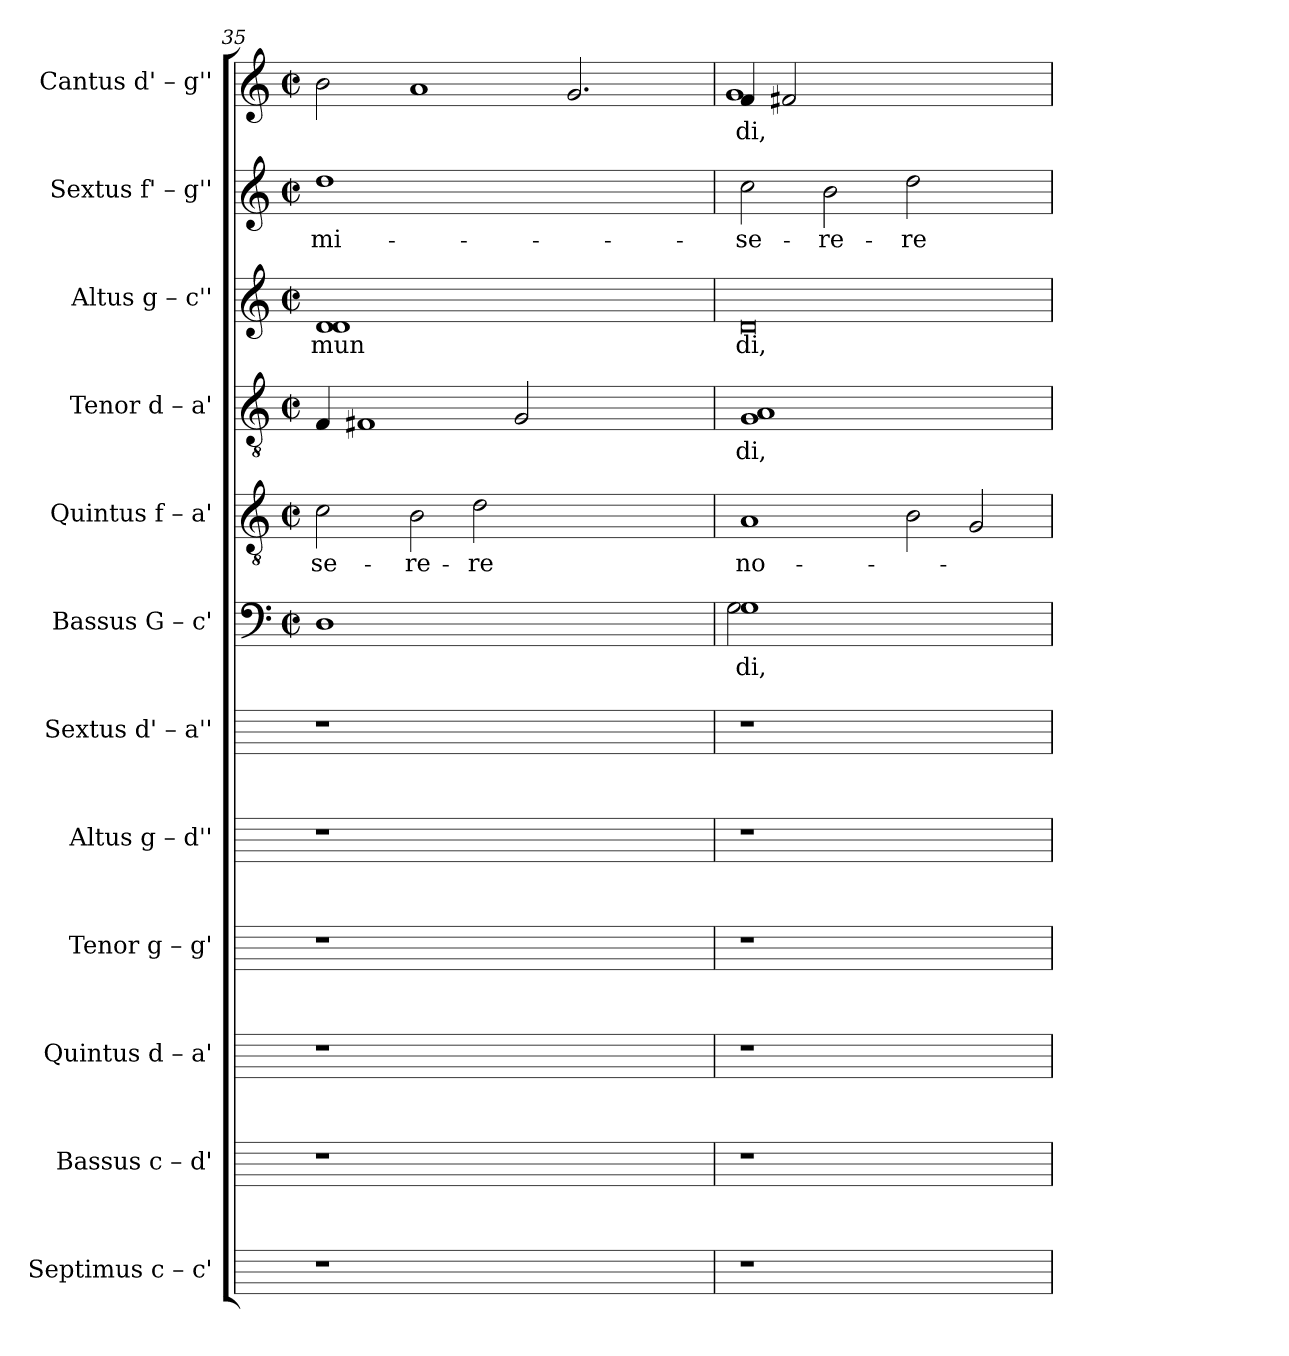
**kern	**kern	**kern	**kern	**kern	**kern	**kern	**text	**kern	**text	**kern	**text	**kern	**text	**kern	**text	**kern	**text
*part12	*part11	*part10	*part9	*part8	*part7	*part6	*part6	*part5	*part5	*part4	*part4	*part3	*part3	*part2	*part2	*part1	*part1
*staff12	*staff11	*staff10	*staff9	*staff8	*staff7	*staff6	*staff6	*staff5	*staff5	*staff4	*staff4	*staff3	*staff3	*staff2	*staff2	*staff1	*staff1
*I"Septimus  c – c'	*I"Bassus  c – d'	*I"Quintus  d – a'	*I"Tenor  g – g'	*I"Altus  g – d''	*I"Sextus  d' – a''	*I"Bassus  G – c'	*	*I"Quintus  f – a'	*	*I"Tenor  d – a'	*	*I"Altus  g – c''	*	*I"Sextus  f' – g''	*	*I"Cantus  d' – g''	*
!!LO:PB:g=z
*	*	*	*	*	*	*clefF4	*	*clefGv2	*	*clefGv2	*	*clefG2	*	*clefG2	*	*clefG2	*
*	*	*	*	*	*	*M2/2	*	*M2/2	*	*M2/2	*	*M2/2	*	*M2/2	*	*M2/2	*
*	*	*	*	*	*	*met(c|)	*	*met(c|)	*	*met(c|)	*	*met(c|)	*	*met(c|)	*	*met(c|)	*
=35	=35	=35	=35	=35	=35	=35	=35	=35	=35	=35	=35	=35	=35	=35	=35	=35	=35
!	!	!	!	!	!	!LO:N:vis=0.	!	!	!LO:LY:b:cj	!	!	!	!LO:LY:b:cj	!	!LO:LY:b:cj	!	!
*	*	*	*	*	*	*^	*	*	*	*	*	*	*	*	*	*	*
1r	1r	1r	1r	1r	1r	1D	4..ryy	.	2c\	-se-	4F/	.	1d 1d	mun	1dd	mi-	2b\	.
.	.	.	.	.	.	.	.	.	.	.	1F#X	.	.	.	.	.	.	.
.	.	.	.	.	.	.	1ryy	.	.	.	.	.	.	.	.	.	.	.
!	!	!	!	!	!	!	!	!	!	!LO:LY:b:cj	!	!	!	!	!	!	!	!
.	.	.	.	.	.	.	.	.	2B\	-re-	.	.	.	.	.	.	1a	.
!	!	!	!	!	!	!	!	!	!	!LO:LY:b:cj	!	!	!	!	!	!	!	!
1ryy	1ryy	1ryy	1ryy	1ryy	1ryy	1ryy	.	.	2d\	-re	.	.	1ryy	.	1ryy	.	.	.
.	.	.	.	.	.	.	.	.	.	.	2G/	.	.	.	.	.	.	.
.	.	.	.	.	.	.	2ryy	.	.	.	.	.	.	.	.	.	.	.
.	.	.	.	.	.	.	.	.	2.ryy	.	.	.	.	.	.	.	2.g/	.
.	.	.	.	.	.	.	.	.	.	.	2ryy	.	.	.	.	.	.	.
.	.	.	.	.	.	.	4ryy	.	.	.	.	.	.	.	.	.	.	.
4ryy	4ryy	4ryy	4ryy	4ryy	4ryy	4ryy	.	.	.	.	.	.	4ryy	.	4ryy	.	.	.
.	.	.	.	.	.	.	16ryy	.	.	.	.	.	.	.	.	.	.	.
=36	=36	=36	=36	=36	=36	=36	=36	=36	=36	=36	=36	=36	=36	=36	=36	=36	=36	=36
!	!	!	!	!	!	!	!	!LO:LY:b:cj	!	!	!	!	!	!	!	!	!	!
!	!	!	!	!	!	!	!	!LO:LY:b:cj	!	!LO:LY:b:cj	!	!LO:LY:b:cj	!LO:N:vis=0	!LO:LY:b:cj	!	!LO:LY:b:cj	!	!LO:LY:b:cj
*	*	*	*	*	*	*	*	*	*	*	*	*	*	*	*	*	*^	*
1r	1r	1r	1r	1r	1r	1G	2G\	-di,	1A	no-	1A 1G	di,	1d	di,	2cc\	-se-	4f/	1g	di,
.	.	.	.	.	.	.	.	.	.	.	.	.	.	.	.	.	2f#X/	.	.
!	!	!	!	!	!	!	!	!	!	!	!	!	!	!	!	!LO:LY:b:cj	!	!	!
.	.	.	.	.	.	.	1ryy	.	.	.	.	.	.	.	2b\	-re-	.	.	.
.	.	.	.	.	.	.	.	.	.	.	.	.	.	.	.	.	1ryy	.	.
!	!	!	!	!	!	!	!	!	!	!	!	!	!	!	!	!LO:LY:b:cj	!	!	!
1ryy	1ryy	1ryy	1ryy	1ryy	1ryy	1ryy	.	.	2B\	.	1ryy	.	1ryy	.	2dd\	-re	.	1ryy	.
.	.	.	.	.	.	.	2ryy	.	2G/	.	.	.	.	.	2ryy	.	.	.	.
.	.	.	.	.	.	.	.	.	.	.	.	.	.	.	.	.	4ryy	.	.
*	*	*	*	*	*	*v	*v	*	*	*	*	*	*	*	*	*	*v	*v	*
=	=	=	=	=	=	=	=	=	=	=	=	=	=	=	=	=	=
*-	*-	*-	*-	*-	*-	*-	*-	*-	*-	*-	*-	*-	*-	*-	*-	*-	*-
